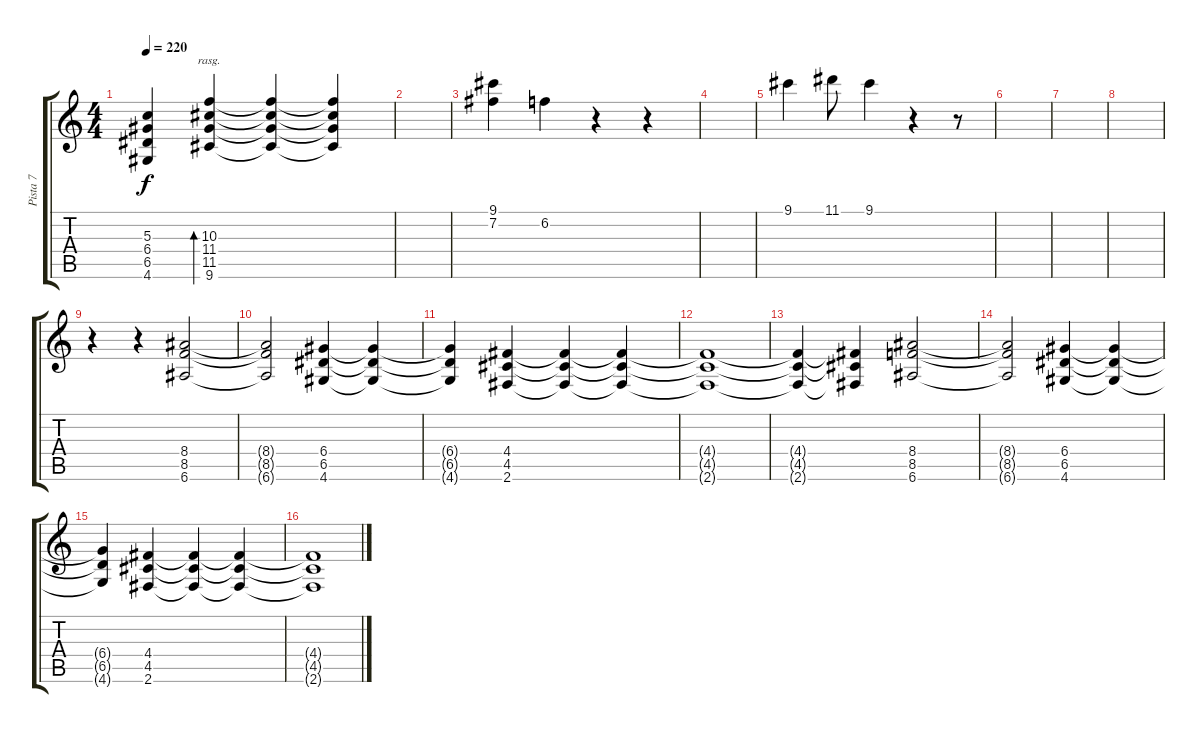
\track ("Pista 7" "Pista 7") {instrument electricguitarjazz}
\staff {score tabs}
\tuning (E4 B3 G3 D3 A2 E2) {hide}
\ts (4 4)
\tempo 220
\clef g2
\ks c
(5.3{t} 6.4{t} 6.5{t} 4.6{t}).4{dy f} (10.3 11.4 11.5 9.6).4{bd 240 rasg ii} (10.3{t} 11.4{t} 11.5{t} 9.6{t}).4 (10.3{t} 11.4{t} 11.5{t} 9.6{t}).4 |
|
(9.1 7.2).4{balance 11 instrument electricguitarjazz} 6.2.4 r.4 r.4 |
|
9.1.4 11.1.8 9.1.4 r.4 r.8 |
|
|
|
r.4 r.4 (8.4 8.5 6.6).2{volume 16 balance 6 instrument electricguitarjazz} |
(8.4{t} 8.5{t} 6.6{t}).2 (6.4 6.5 4.6).4 (6.4{t} 6.5{t} 4.6{t}).4 |
(6.4{t} 6.5{t} 4.6{t}).4 (4.4 4.5 2.6).4 (4.4{t} 4.5{t} 2.6{t}).4 (4.4{t} 4.5{t} 2.6{t}).4 |
(4.4{t} 4.5{t} 2.6{t}).1 |
(4.4{t} 4.5{t} 2.6{t}).4 (4.4{t} 4.5{t} 2.6{t}).4 (8.4 8.5 6.6).2{volume 16 balance 6 instrument electricguitarjazz} |
(8.4{t} 8.5{t} 6.6{t}).2 (6.4 6.5 4.6).4 (6.4{t} 6.5{t} 4.6{t}).4 |
(6.4{t} 6.5{t} 4.6{t}).4 (4.4 4.5 2.6).4 (4.4{t} 4.5{t} 2.6{t}).4 (4.4{t} 4.5{t} 2.6{t}).4 |
(4.4{t} 4.5{t} 2.6{t}).1
